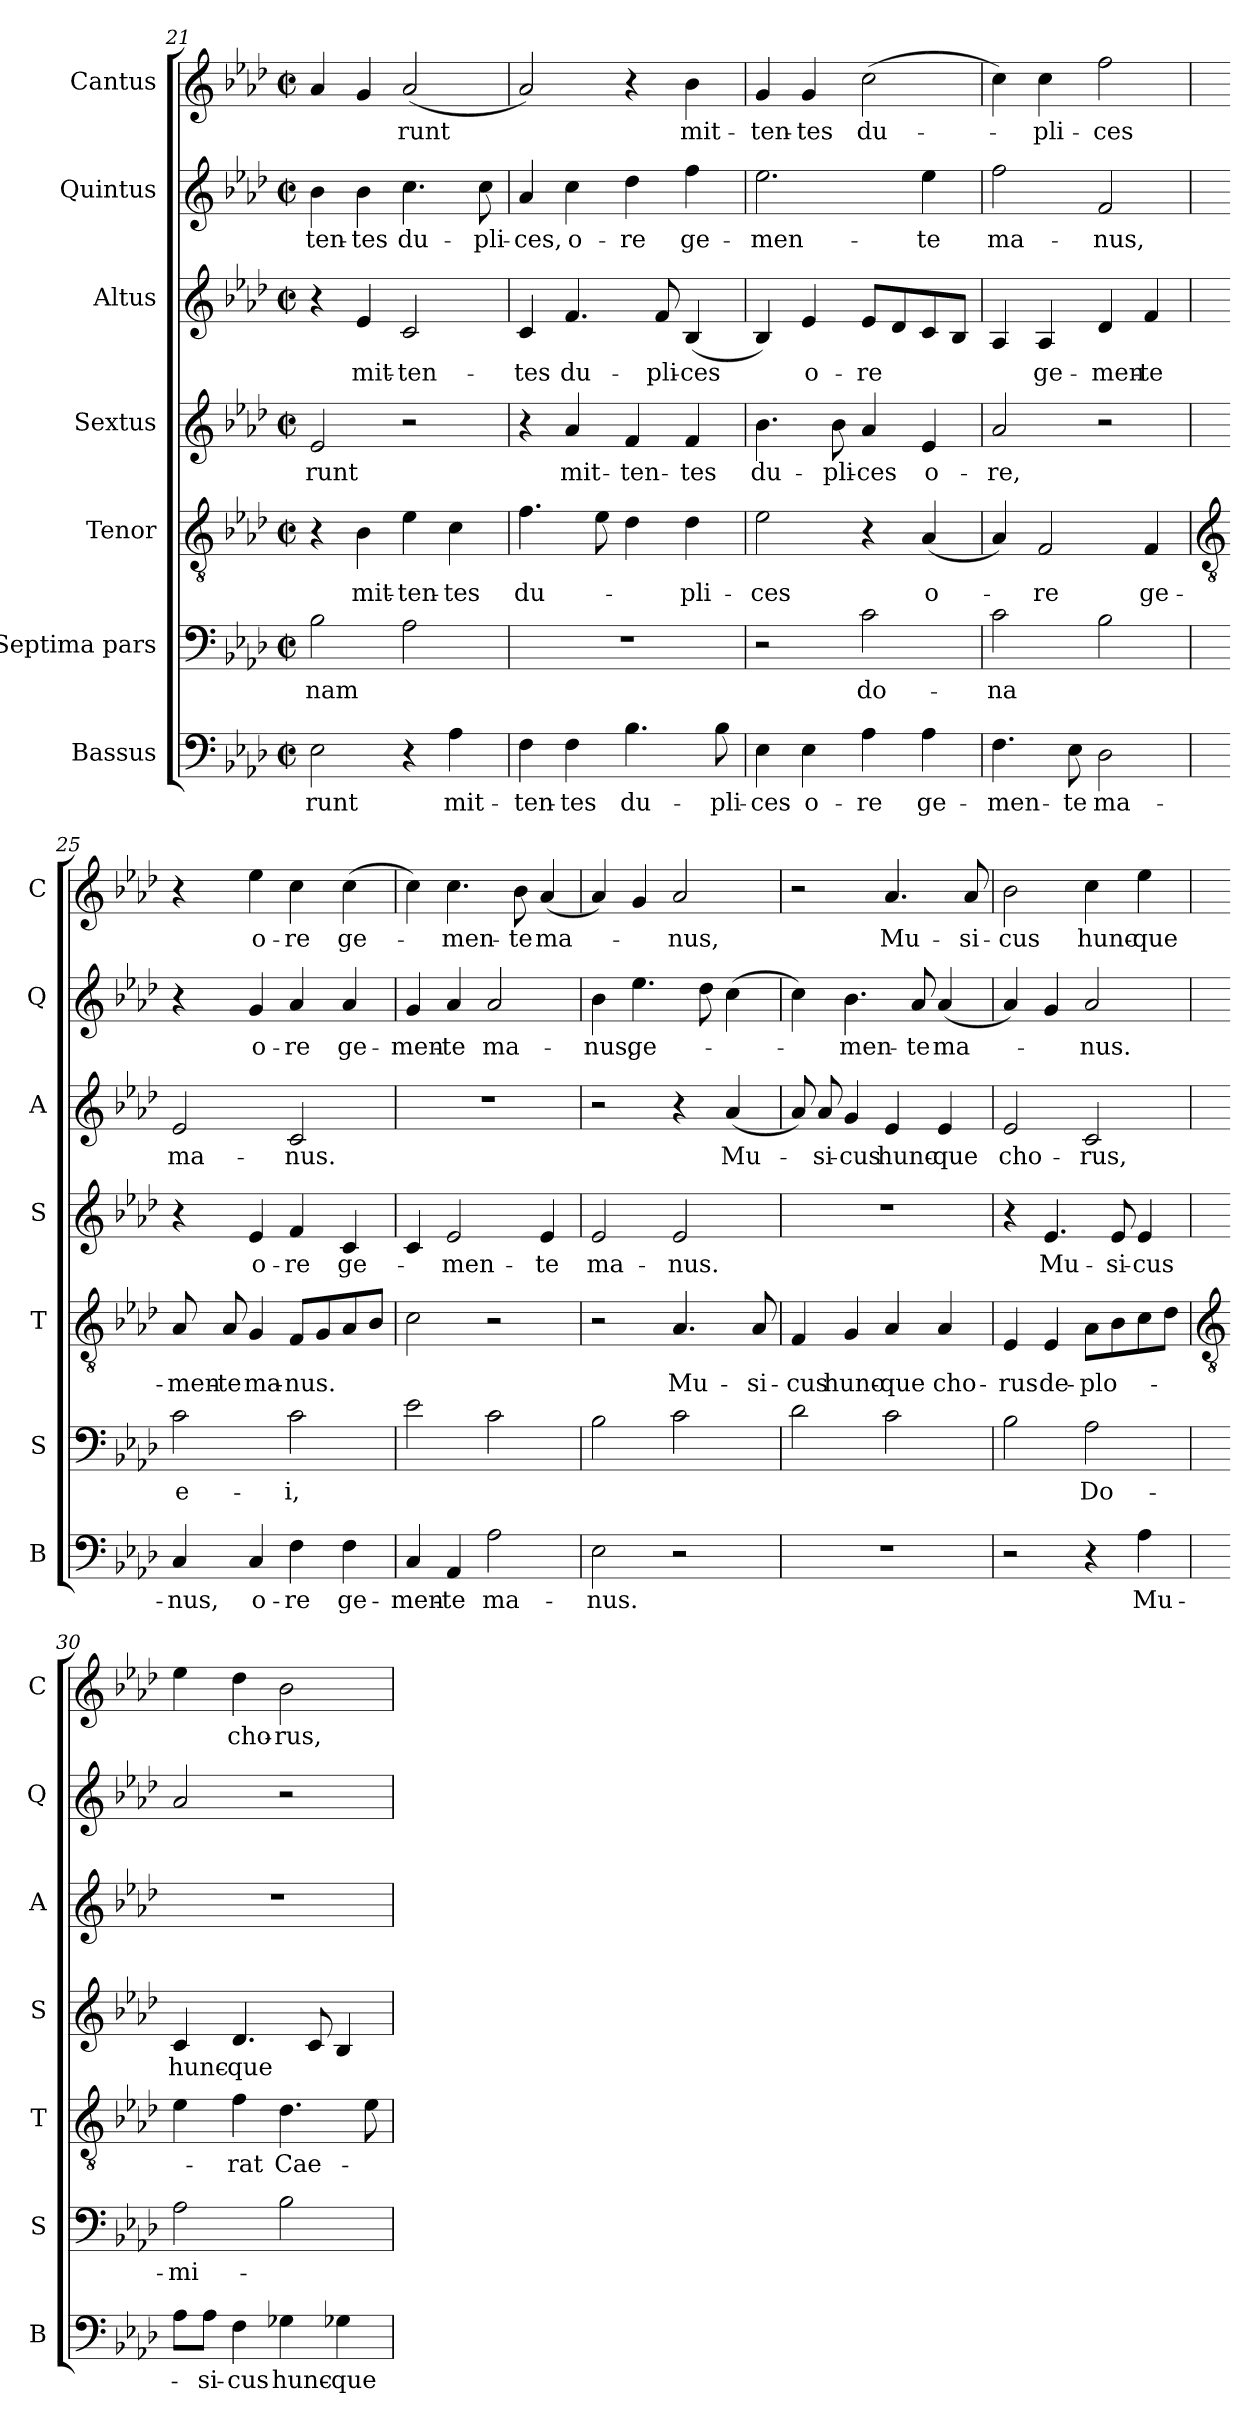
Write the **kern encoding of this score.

**kern	**text	**kern	**text	**kern	**text	**kern	**text	**kern	**text	**kern	**text	**kern	**text
*part7	*part7	*part6	*part6	*part5	*part5	*part4	*part4	*part3	*part3	*part2	*part2	*part1	*part1
*staff7	*staff7	*staff6	*staff6	*staff5	*staff5	*staff4	*staff4	*staff3	*staff3	*staff2	*staff2	*staff1	*staff1
*I"Bassus	*	*I"Septima pars	*	*I"Tenor	*	*I"Sextus	*	*I"Altus	*	*I"Quintus	*	*I"Cantus	*
*I'B	*	*I'S	*	*I'T	*	*I'S	*	*I'A	*	*I'Q	*	*I'C	*
*clefF4	*	*clefF4	*	*clefGv2	*	*clefG2	*	*clefG2	*	*clefG2	*	*clefG2	*
*k[b-e-a-d-]	*	*k[b-e-a-d-]	*	*k[b-e-a-d-]	*	*k[b-e-a-d-]	*	*k[b-e-a-d-]	*	*k[b-e-a-d-]	*	*k[b-e-a-d-]	*
*A-:	*	*A-:	*	*A-:	*	*A-:	*	*A-:	*	*A-:	*	*A-:	*
*M2/2	*	*M2/2	*	*M2/2	*	*M2/2	*	*M2/2	*	*M2/2	*	*M2/2	*
*met(c|)	*	*met(c|)	*	*met(c|)	*	*met(c|)	*	*met(c|)	*	*met(c|)	*	*met(c|)	*
=21	=21	=21	=21	=21	=21	=21	=21	=21	=21	=21	=21	=21	=21
!	!LO:LY:b	!	!LO:LY:b	!	!	!	!LO:LY:b	!	!	!	!LO:LY:b	!	!
2E-	-runt	2B-	-nam	4r	.	2e-	-runt	4r	.	4b-	-ten-	4a-	.
!	!	!	!	!	!LO:LY:b	!	!	!	!LO:LY:b	!	!LO:LY:b	!	!
.	.	.	.	4B-	mit-	.	.	4e-	mit-	4b-	-tes	4g	.
!	!	!	!	!	!LO:LY:b	!	!	!	!LO:LY:b	!	!LO:LY:b	!	!LO:LY:b
4r	.	2A-	.	4e-	-ten-	2r	.	2c	-ten-	4.cc	du-	(<2a-	-runt
!	!LO:LY:b	!	!	!	!LO:LY:b	!	!	!	!	!	!	!	!
4A-	mit-	.	.	4c	-tes	.	.	.	.	.	.	.	.
!	!	!	!	!	!	!	!	!	!	!	!LO:LY:b	!	!
.	.	.	.	.	.	.	.	.	.	8cc	-pli-	.	.
=22	=22	=22	=22	=22	=22	=22	=22	=22	=22	=22	=22	=22	=22
!	!LO:LY:b	!	!	!	!LO:LY:b	!	!	!	!LO:LY:b	!	!LO:LY:b	!	!
4F	-ten-	1r	.	4.f	du-	4r	.	4c	-tes	4a-	-ces,	2a-)	.
!	!LO:LY:b	!	!	!	!	!	!LO:LY:b	!	!LO:LY:b	!	!LO:LY:b	!	!
4F	-tes	.	.	.	.	4a-	mit-	4.f	du-	4cc	o-	.	.
.	.	.	.	8e-	.	.	.	.	.	.	.	.	.
!	!LO:LY:b	!	!	!	!	!	!LO:LY:b	!	!	!	!LO:LY:b	!	!
4.B-	du-	.	.	4d-	.	4f	-ten-	.	.	4dd-	-re	4r	.
!	!	!	!	!	!	!	!	!	!LO:LY:b	!	!	!	!
.	.	.	.	.	.	.	.	8f	-pli-	.	.	.	.
!	!	!	!	!	!LO:LY:b	!	!LO:LY:b	!	!LO:LY:b	!	!LO:LY:b	!	!LO:LY:b
.	.	.	.	4d-	-pli-	4f	-tes	(<4B-	-ces	4ff	ge-	4b-	mit-
!	!LO:LY:b	!	!	!	!	!	!	!	!	!	!	!	!
8B-	-pli-	.	.	.	.	.	.	.	.	.	.	.	.
=23	=23	=23	=23	=23	=23	=23	=23	=23	=23	=23	=23	=23	=23
!	!LO:LY:b	!	!	!	!LO:LY:b	!	!LO:LY:b	!	!	!	!LO:LY:b	!	!LO:LY:b
4E-	-ces	2r	.	2e-	-ces	4.b-	du-	4B-)	.	2.ee-	-men-	4g	-ten-
!	!LO:LY:b	!	!	!	!	!	!	!	!LO:LY:b	!	!	!	!LO:LY:b
4E-	o-	.	.	.	.	.	.	4e-	o-	.	.	4g	-tes
!	!	!	!	!	!	!	!LO:LY:b	!	!	!	!	!	!
.	.	.	.	.	.	8b-	-pli-	.	.	.	.	.	.
!	!LO:LY:b	!	!LO:LY:b	!	!	!	!LO:LY:b	!	!LO:LY:b	!	!	!	!LO:LY:b
4A-	-re	2c	do-	4r	.	4a-	-ces	8e-L	-re	.	.	(>2cc	du-
.	.	.	.	.	.	.	.	8d-	.	.	.	.	.
!	!LO:LY:b	!	!	!	!LO:LY:b	!	!LO:LY:b	!	!	!	!LO:LY:b	!	!
4A-	ge-	.	.	(<4A-	o-	4e-	o-	8c	.	4ee-	-te	.	.
.	.	.	.	.	.	.	.	8B-J	.	.	.	.	.
=24	=24	=24	=24	=24	=24	=24	=24	=24	=24	=24	=24	=24	=24
!	!LO:LY:b	!	!LO:LY:b	!	!	!	!LO:LY:b	!	!	!	!LO:LY:b	!	!
4.F	-men-	2c	-na	4A-)	.	2a-	-re,	4A-	.	2ff	ma-	4cc)	.
!	!	!	!	!	!LO:LY:b	!	!	!	!LO:LY:b	!	!	!	!LO:LY:b
.	.	.	.	2F	-re	.	.	4A-	ge-	.	.	4cc	-pli-
!	!LO:LY:b	!	!	!	!	!	!	!	!	!	!	!	!
8E-	-te	.	.	.	.	.	.	.	.	.	.	.	.
!	!LO:LY:b	!	!	!	!	!	!	!	!LO:LY:b	!	!LO:LY:b	!	!LO:LY:b
2D-	ma-	2B-	.	.	.	2r	.	4d-	-men-	2f	-nus,	2ff	-ces
!	!	!	!	!	!LO:LY:b	!	!	!	!LO:LY:b	!	!	!	!
.	.	.	.	4F	ge-	.	.	4f	-te	.	.	.	.
!!LO:LB:g=z
=25	=25	=25	=25	=25	=25	=25	=25	=25	=25	=25	=25	=25	=25
*	*	*	*	*clefGv2	*	*	*	*	*	*	*	*	*
!	!LO:LY:b	!	!LO:LY:b	!	!LO:LY:b	!	!	!	!LO:LY:b	!	!	!	!
4C	-nus,	2c	e-	8A-	-men-	4r	.	2e-	ma-	4r	.	4r	.
!	!	!	!	!	!LO:LY:b	!	!	!	!	!	!	!	!
.	.	.	.	8A-	-te	.	.	.	.	.	.	.	.
!	!LO:LY:b	!	!	!	!LO:LY:b	!	!LO:LY:b	!	!	!	!LO:LY:b	!	!LO:LY:b
4C	o-	.	.	4G	ma-	4e-	o-	.	.	4g	o-	4ee-	o-
!	!LO:LY:b	!	!LO:LY:b	!	!LO:LY:b	!	!LO:LY:b	!	!LO:LY:b	!	!LO:LY:b	!	!LO:LY:b
4F	-re	2c	-i,	8FL	-nus.	4f	-re	2c	-nus.	4a-	-re	4cc	-re
.	.	.	.	8G	.	.	.	.	.	.	.	.	.
!	!LO:LY:b	!	!	!	!	!	!LO:LY:b	!	!	!	!LO:LY:b	!	!LO:LY:b
4F	ge-	.	.	8A-	.	4c	ge-	.	.	4a-	ge-	(>4cc	ge-
.	.	.	.	8B-J	.	.	.	.	.	.	.	.	.
=26	=26	=26	=26	=26	=26	=26	=26	=26	=26	=26	=26	=26	=26
!	!LO:LY:b	!	!	!	!	!	!	!	!	!	!LO:LY:b	!	!
4C	-men-	2e-	.	2c	.	4c	.	1r	.	4g	-men-	4cc)	.
!	!LO:LY:b	!	!	!	!	!	!LO:LY:b	!	!	!	!LO:LY:b	!	!LO:LY:b
4AA-	-te	.	.	.	.	2e-	-men-	.	.	4a-	-te	4.cc	-men-
!	!LO:LY:b	!	!	!	!	!	!	!	!	!	!LO:LY:b	!	!
2A-	ma-	2c	.	2r	.	.	.	.	.	2a-	ma-	.	.
!	!	!	!	!	!	!	!	!	!	!	!	!	!LO:LY:b
.	.	.	.	.	.	.	.	.	.	.	.	8b-	-te
!	!	!	!	!	!	!	!LO:LY:b	!	!	!	!	!	!LO:LY:b
.	.	.	.	.	.	4e-	-te	.	.	.	.	(<4a-	ma-
=27	=27	=27	=27	=27	=27	=27	=27	=27	=27	=27	=27	=27	=27
!	!LO:LY:b	!	!	!	!	!	!LO:LY:b	!	!	!	!LO:LY:b	!	!
2E-	-nus.	2B-	.	2r	.	2e-	ma-	2r	.	4b-	-nus,	4a-)	.
!	!	!	!	!	!	!	!	!	!	!	!LO:LY:b	!	!
.	.	.	.	.	.	.	.	.	.	4.ee-	ge-	4g	.
!	!	!	!	!	!LO:LY:b	!	!LO:LY:b	!	!	!	!	!	!LO:LY:b
2r	.	2c	.	4.A-	Mu-	2e-	-nus.	4r	.	.	.	2a-	-nus,
.	.	.	.	.	.	.	.	.	.	8dd-	.	.	.
!	!	!	!	!	!	!	!	!	!LO:LY:b	!	!	!	!
.	.	.	.	.	.	.	.	(<4a-	Mu-	(>4cc	.	.	.
!	!	!	!	!	!LO:LY:b	!	!	!	!	!	!	!	!
.	.	.	.	8A-	-si-	.	.	.	.	.	.	.	.
=28	=28	=28	=28	=28	=28	=28	=28	=28	=28	=28	=28	=28	=28
!	!	!	!	!	!LO:LY:b	!	!	!	!	!	!	!	!
1r	.	2d-	.	4F	-cus	1r	.	8a-)	.	4cc)	.	2r	.
!	!	!	!	!	!	!	!	!	!LO:LY:b	!	!	!	!
.	.	.	.	.	.	.	.	8a-	-si-	.	.	.	.
!	!	!	!	!	!LO:LY:b	!	!	!	!LO:LY:b	!	!LO:LY:b	!	!
.	.	.	.	4G	hunc-	.	.	4g	-cus	4.b-	-men-	.	.
!	!	!	!	!	!LO:LY:b	!	!	!	!LO:LY:b	!	!	!	!LO:LY:b
.	.	2c	.	4A-	-que	.	.	4e-	hunc-	.	.	4.a-	Mu-
!	!	!	!	!	!	!	!	!	!	!	!LO:LY:b	!	!
.	.	.	.	.	.	.	.	.	.	8a-	-te	.	.
!	!	!	!	!	!LO:LY:b	!	!	!	!LO:LY:b	!	!LO:LY:b	!	!
.	.	.	.	4A-	cho-	.	.	4e-	-que	(<4a-	ma-	.	.
!	!	!	!	!	!	!	!	!	!	!	!	!	!LO:LY:b
.	.	.	.	.	.	.	.	.	.	.	.	8a-	-si-
=29	=29	=29	=29	=29	=29	=29	=29	=29	=29	=29	=29	=29	=29
!	!	!	!	!	!LO:LY:b	!	!	!	!LO:LY:b	!	!	!	!LO:LY:b
2r	.	2B-	.	4E-	-rus	4r	.	2e-	cho-	4a-)	.	2b-	-cus
!	!	!	!	!	!LO:LY:b	!	!LO:LY:b	!	!	!	!	!	!
.	.	.	.	4E-	de-	4.e-	Mu-	.	.	4g	.	.	.
!	!	!	!LO:LY:b	!	!LO:LY:b	!	!	!	!LO:LY:b	!	!LO:LY:b	!	!LO:LY:b
4r	.	2A-	Do-	8A-L	-plo-	.	.	2c	-rus,	2a-	-nus.	4cc	hunc-
!	!	!	!	!	!	!	!LO:LY:b	!	!	!	!	!	!
.	.	.	.	8B-	.	8e-	-si-	.	.	.	.	.	.
!	!LO:LY:b	!	!	!	!	!	!LO:LY:b	!	!	!	!	!	!LO:LY:b
4A-	Mu-	.	.	8c	.	4e-	-cus	.	.	.	.	4ee-	-que
.	.	.	.	8d-J	.	.	.	.	.	.	.	.	.
!!LO:LB:g=z
=30	=30	=30	=30	=30	=30	=30	=30	=30	=30	=30	=30	=30	=30
*	*	*	*	*clefGv2	*	*	*	*	*	*	*	*	*
!	!	!	!LO:LY:b	!	!	!	!LO:LY:b	!	!	!	!	!	!
8A-\L	.	2A-	-mi-	4e-	.	4c	hunc-	1r	.	2a-	.	4ee-	.
!	!LO:LY:b	!	!	!	!	!	!	!	!	!	!	!	!
8A-\J	-si-	.	.	.	.	.	.	.	.	.	.	.	.
!	!LO:LY:b	!	!	!	!LO:LY:b	!	!LO:LY:b	!	!	!	!	!	!LO:LY:b
4F	-cus	.	.	4f	-rat	4.d-	-que	.	.	.	.	4dd-	cho-
!	!LO:LY:b	!	!	!	!LO:LY:b	!	!	!	!	!	!	!	!LO:LY:b
4G-X	hunc-	2B-	.	4.d-	Cae-	.	.	.	.	2r	.	2b-	-rus,
.	.	.	.	.	.	8c	.	.	.	.	.	.	.
!	!LO:LY:b	!	!	!	!	!	!	!	!	!	!	!	!
4G-X	-que	.	.	.	.	4B-	.	.	.	.	.	.	.
.	.	.	.	8e-	.	.	.	.	.	.	.	.	.
=	=	=	=	=	=	=	=	=	=	=	=	=	=
*-	*-	*-	*-	*-	*-	*-	*-	*-	*-	*-	*-	*-	*-
